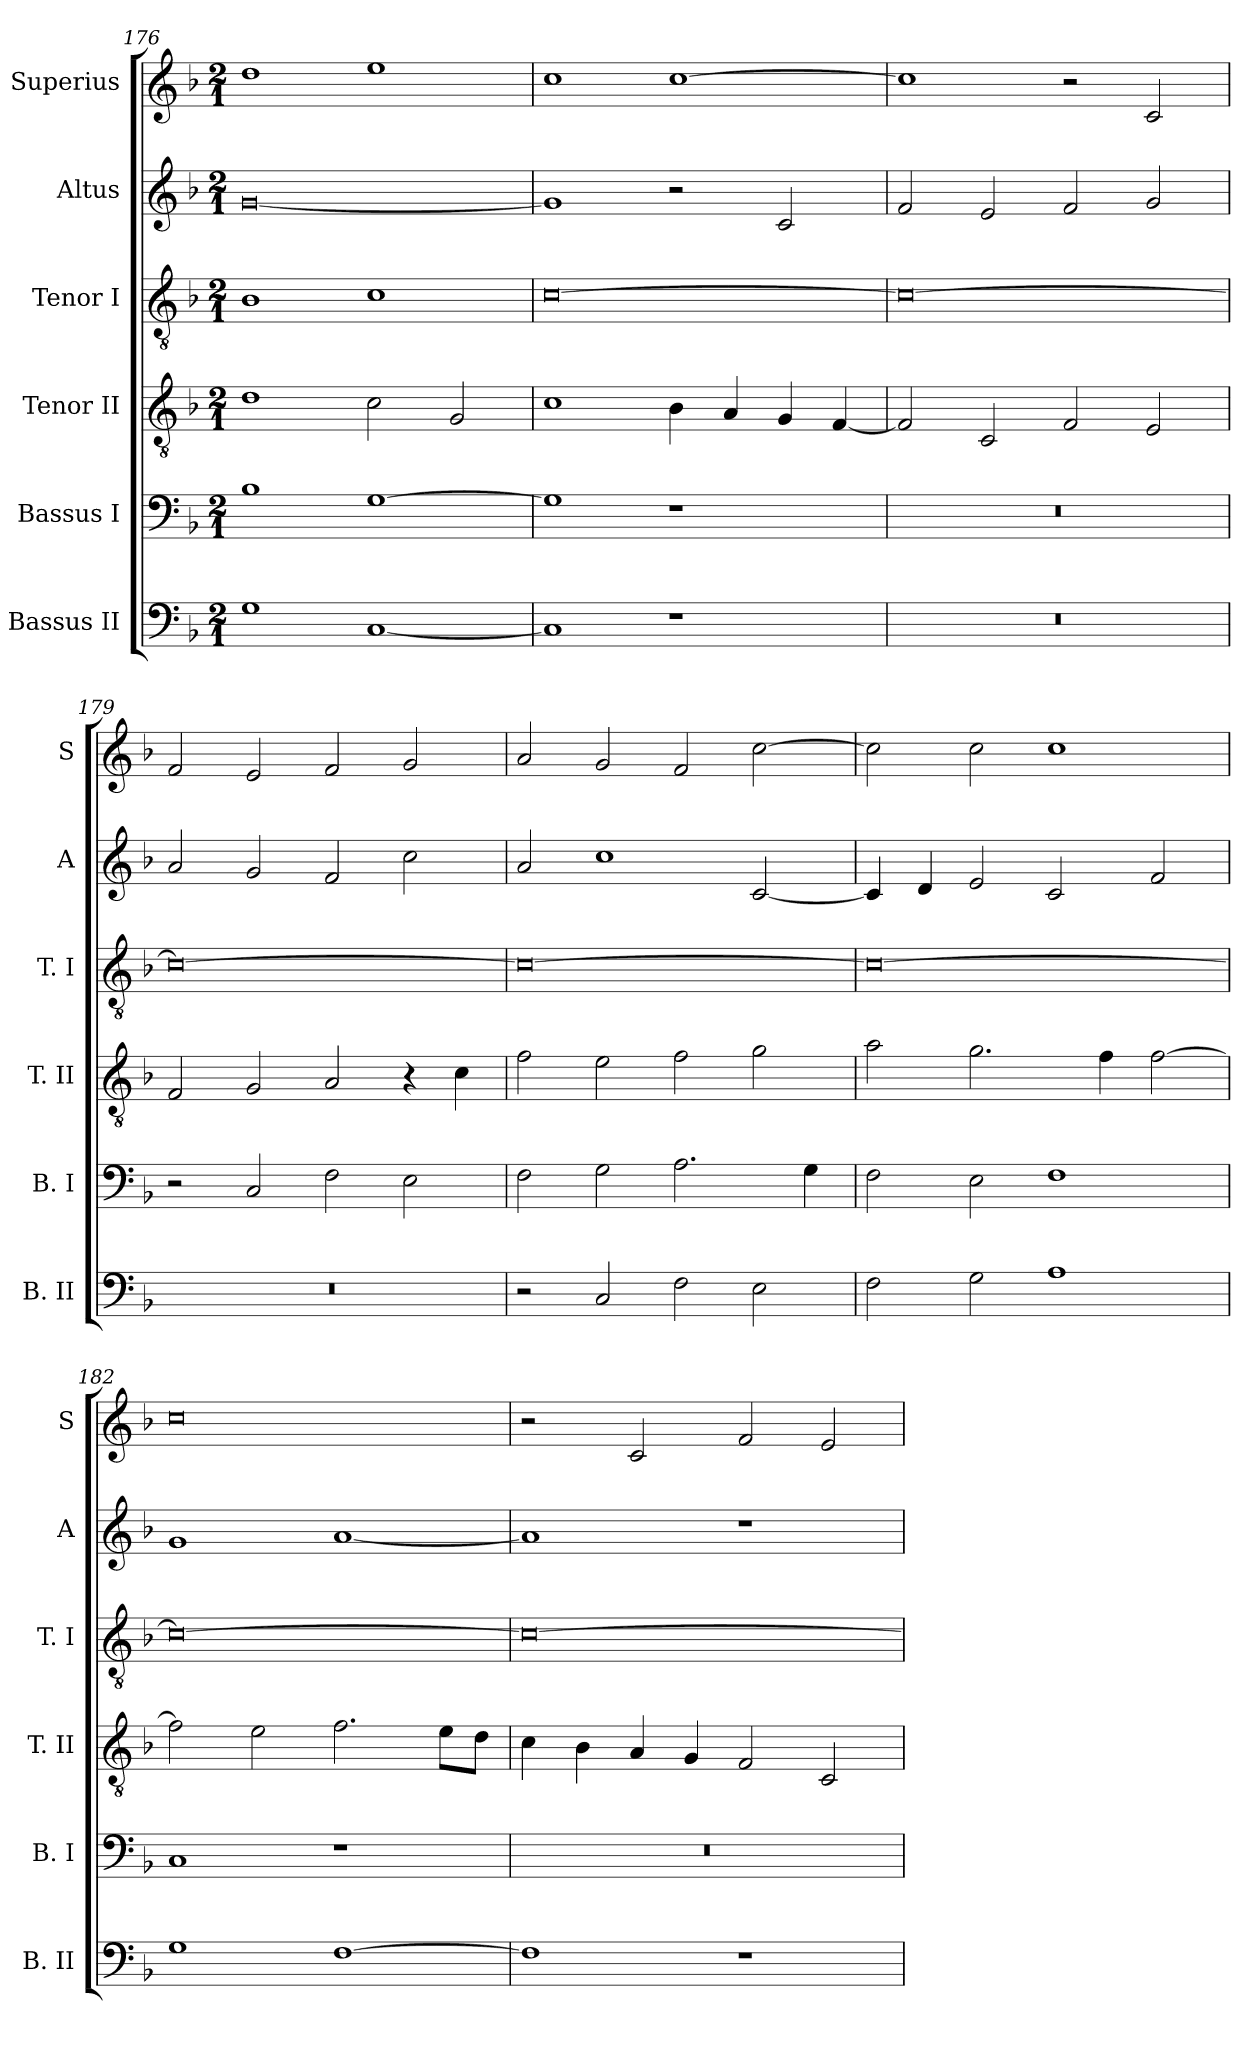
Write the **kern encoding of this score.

**kern	**kern	**kern	**kern	**kern	**kern
*part6	*part5	*part4	*part3	*part2	*part1
*staff6	*staff5	*staff4	*staff3	*staff2	*staff1
*I"Bassus II	*I"Bassus I	*I"Tenor II	*I"Tenor I	*I"Altus	*I"Superius
*I'B. II	*I'B. I	*I'T. II	*I'T. I	*I'A	*I'S
*clefF4	*clefF4	*clefGv2	*clefGv2	*clefG2	*clefG2
*k[b-]	*k[b-]	*k[b-]	*k[b-]	*k[b-]	*k[b-]
*F:	*F:	*F:	*F:	*F:	*F:
*M2/1	*M2/1	*M2/1	*M2/1	*M2/1	*M2/1
=176	=176	=176	=176	=176	=176
1G	1B-	1d	1B-	[0g	1dd
[1C	[1G	2c	1c	.	1ee
.	.	2G	.	.	.
=177	=177	=177	=177	=177	=177
1C]	1G]	1c	[0c	1g]	1cc
1r	1r	4B-	.	2r	[1cc
.	.	4A	.	.	.
.	.	4G	.	2c	.
.	.	[4F	.	.	.
=178	=178	=178	=178	=178	=178
0r	0r	2F]	0c_	2f	1cc]
.	.	2C	.	2e	.
.	.	2F	.	2f	2r
.	.	2E	.	2g	2c
=179	=179	=179	=179	=179	=179
0r	2r	2F	0c_	2a	2f
.	2C	2G	.	2g	2e
.	2F	2A	.	2f	2f
.	2E	4r	.	2cc	2g
.	.	4c	.	.	.
=180	=180	=180	=180	=180	=180
2r	2F	2f	0c_	2a	2a
2C	2G	2e	.	1cc	2g
2F	2.A	2f	.	.	2f
2E	.	2g	.	[2c	[2cc
.	4G	.	.	.	.
=181	=181	=181	=181	=181	=181
2F	2F	2a	0c_	4c]	2cc]
.	.	.	.	4d	.
2G	2E	2.g	.	2e	2cc
1A	1F	.	.	2c	1cc
.	.	4f	.	.	.
.	.	[2f	.	2f	.
=182	=182	=182	=182	=182	=182
1G	1C	2f]	0c_	1g	0cc
.	.	2e	.	.	.
[1F	1r	2.f	.	[1a	.
.	.	8eL	.	.	.
.	.	8dJ	.	.	.
=183	=183	=183	=183	=183	=183
1F]	0r	4c	0c_	1a]	2r
.	.	4B-	.	.	.
.	.	4A	.	.	2c
.	.	4G	.	.	.
1r	.	2F	.	1r	2f
.	.	2C	.	.	2e
=	=	=	=	=	=
*-	*-	*-	*-	*-	*-
